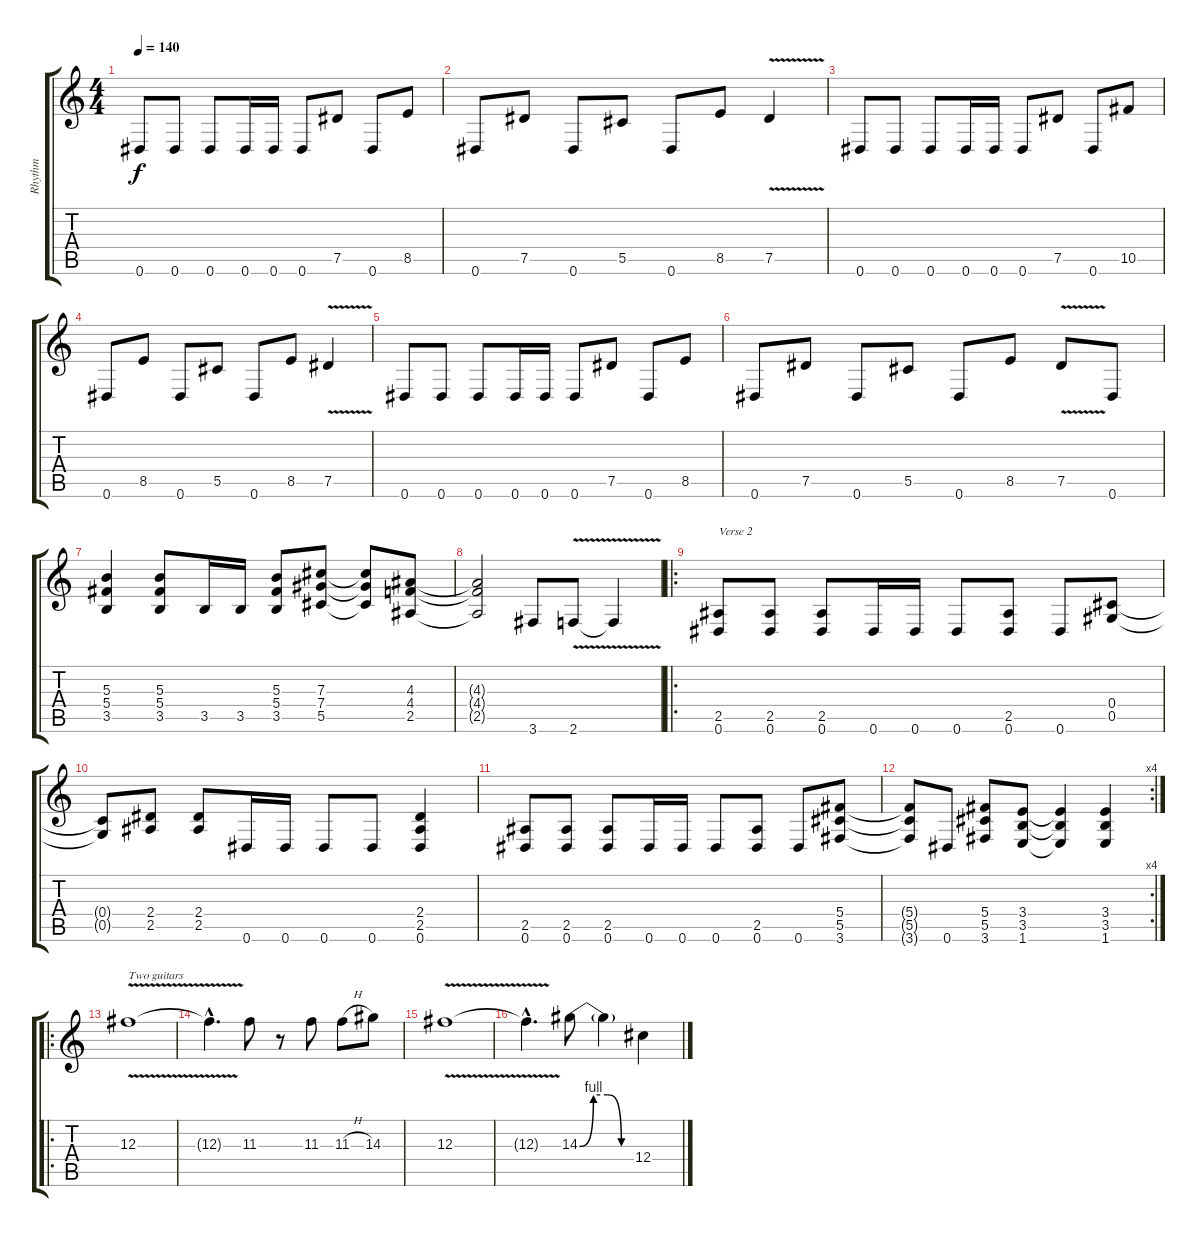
\track ("Rhythm" "Rhythm") {instrument distortionguitar}
\staff {score tabs}
\tuning (Eb4 Bb3 Gb3 Db3 Ab2 Eb2) {hide}
\ts (4 4)
\tempo 140
\clef g2
\ks c
0.6.8{dy f} 0.6.8 0.6.8 0.6.16 0.6.16 0.6.8 7.5.8 0.6.8 8.5.8 |
0.6.8 7.5.8 0.6.8 5.5.8 0.6.8 8.5.8 7.5{v}.4 |
0.6.8 0.6.8 0.6.8 0.6.16 0.6.16 0.6.8 7.5.8 0.6.8 10.5.8 |
0.6.8 8.5.8 0.6.8 5.5.8 0.6.8 8.5.8 7.5{v}.4 |
0.6.8 0.6.8 0.6.8 0.6.16 0.6.16 0.6.8 7.5.8 0.6.8 8.5.8 |
0.6.8 7.5.8 0.6.8 5.5.8 0.6.8 8.5.8 7.5{v}.8 0.6.8 |
(5.3 5.4 3.5).4 (5.3 5.4 3.5).8 3.5.16 3.5.16 (5.3 5.4 3.5).8 (7.3 7.4 5.5).8 (7.3{t} 7.4{t} 5.5{t}).8 (4.3 4.4 2.5).8 |
(4.3{t} 4.4{t} 2.5{t}).2 3.6.8 2.6{v}.8 2.6{t}.4 |
\ro
(2.5 0.6).8{txt "Verse 2"} (2.5 0.6).8 (2.5 0.6).8 0.6.16 0.6.16 0.6.8 (2.5 0.6).8 0.6.8 (0.4 0.5).8 |
(0.4{t} 0.5{t}).8 (2.4 2.5).8 (2.4 2.5).8 0.6.16 0.6.16 0.6.8 0.6.8 (2.4 2.5 0.6).4 |
(2.5 0.6).8 (2.5 0.6).8 (2.5 0.6).8 0.6.16 0.6.16 0.6.8 (2.5 0.6).8 0.6.8 (5.4 5.5 3.6).8 |
\rc 4
(5.4{t} 5.5{t} 3.6{t}).8 0.6.8 (5.4 5.5 3.6).8 (3.4 3.5 1.6).8 (3.4{t} 3.5{t} 1.6{t}).4 (3.4 3.5 1.6).4 |
\ro
12.3{v}.1{txt "Two guitars"} |
12.3{hac t}.4{d} 11.3.8 r.8 11.3.8 11.3{h}.8 14.3.8 |
12.3{v}.1 |
12.3{hac t}.4{d} 14.3{be (custom 0 0 15 4 30 4 45 0 60 0)}.8 14.3{t}.4 12.4.4
